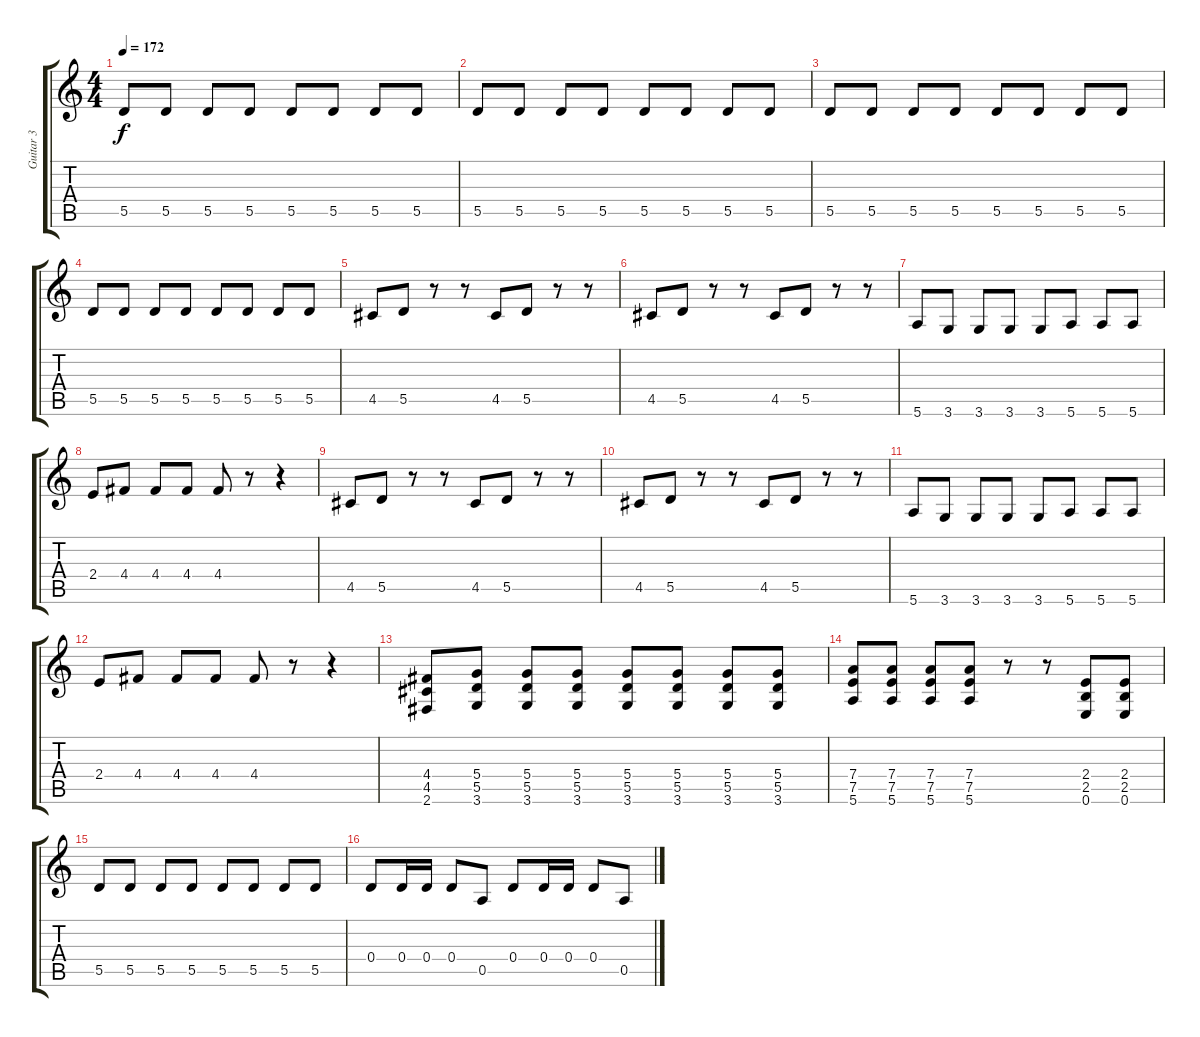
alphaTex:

\track ("Guitar 3" "Guitar 3") {instrument distortionguitar}
\staff {score tabs}
\tuning (E4 B3 G3 D3 A2 E2) {hide}
\ts (4 4)
\tempo 172
\clef g2
\ks c
5.5.8{dy f} 5.5.8 5.5.8 5.5.8 5.5.8 5.5.8 5.5.8 5.5.8 |
5.5.8 5.5.8 5.5.8 5.5.8 5.5.8 5.5.8 5.5.8 5.5.8 |
5.5.8 5.5.8 5.5.8 5.5.8 5.5.8 5.5.8 5.5.8 5.5.8 |
5.5.8 5.5.8 5.5.8 5.5.8 5.5.8 5.5.8 5.5.8 5.5.8 |
4.5.8 5.5.8 r.8 r.8 4.5.8 5.5.8 r.8 r.8 |
4.5.8 5.5.8 r.8 r.8 4.5.8 5.5.8 r.8 r.8 |
5.6.8 3.6.8 3.6.8 3.6.8 3.6.8 5.6.8 5.6.8 5.6.8 |
2.4.8 4.4.8 4.4.8 4.4.8 4.4.8 r.8 r.4 |
4.5.8 5.5.8 r.8 r.8 4.5.8 5.5.8 r.8 r.8 |
4.5.8 5.5.8 r.8 r.8 4.5.8 5.5.8 r.8 r.8 |
5.6.8 3.6.8 3.6.8 3.6.8 3.6.8 5.6.8 5.6.8 5.6.8 |
2.4.8 4.4.8 4.4.8 4.4.8 4.4.8 r.8 r.4 |
(4.4 4.5 2.6).8 (5.4 5.5 3.6).8 (5.4 5.5 3.6).8 (5.4 5.5 3.6).8 (5.4 5.5 3.6).8 (5.4 5.5 3.6).8 (5.4 5.5 3.6).8 (5.4 5.5 3.6).8 |
(7.4 7.5 5.6).8 (7.4 7.5 5.6).8 (7.4 7.5 5.6).8 (7.4 7.5 5.6).8 r.8 r.8 (2.4 2.5 0.6).8 (2.4 2.5 0.6).8 |
5.5.8 5.5.8 5.5.8 5.5.8 5.5.8 5.5.8 5.5.8 5.5.8 |
0.4.8 0.4.16 0.4.16 0.4.8 0.5.8 0.4.8 0.4.16 0.4.16 0.4.8 0.5.8
